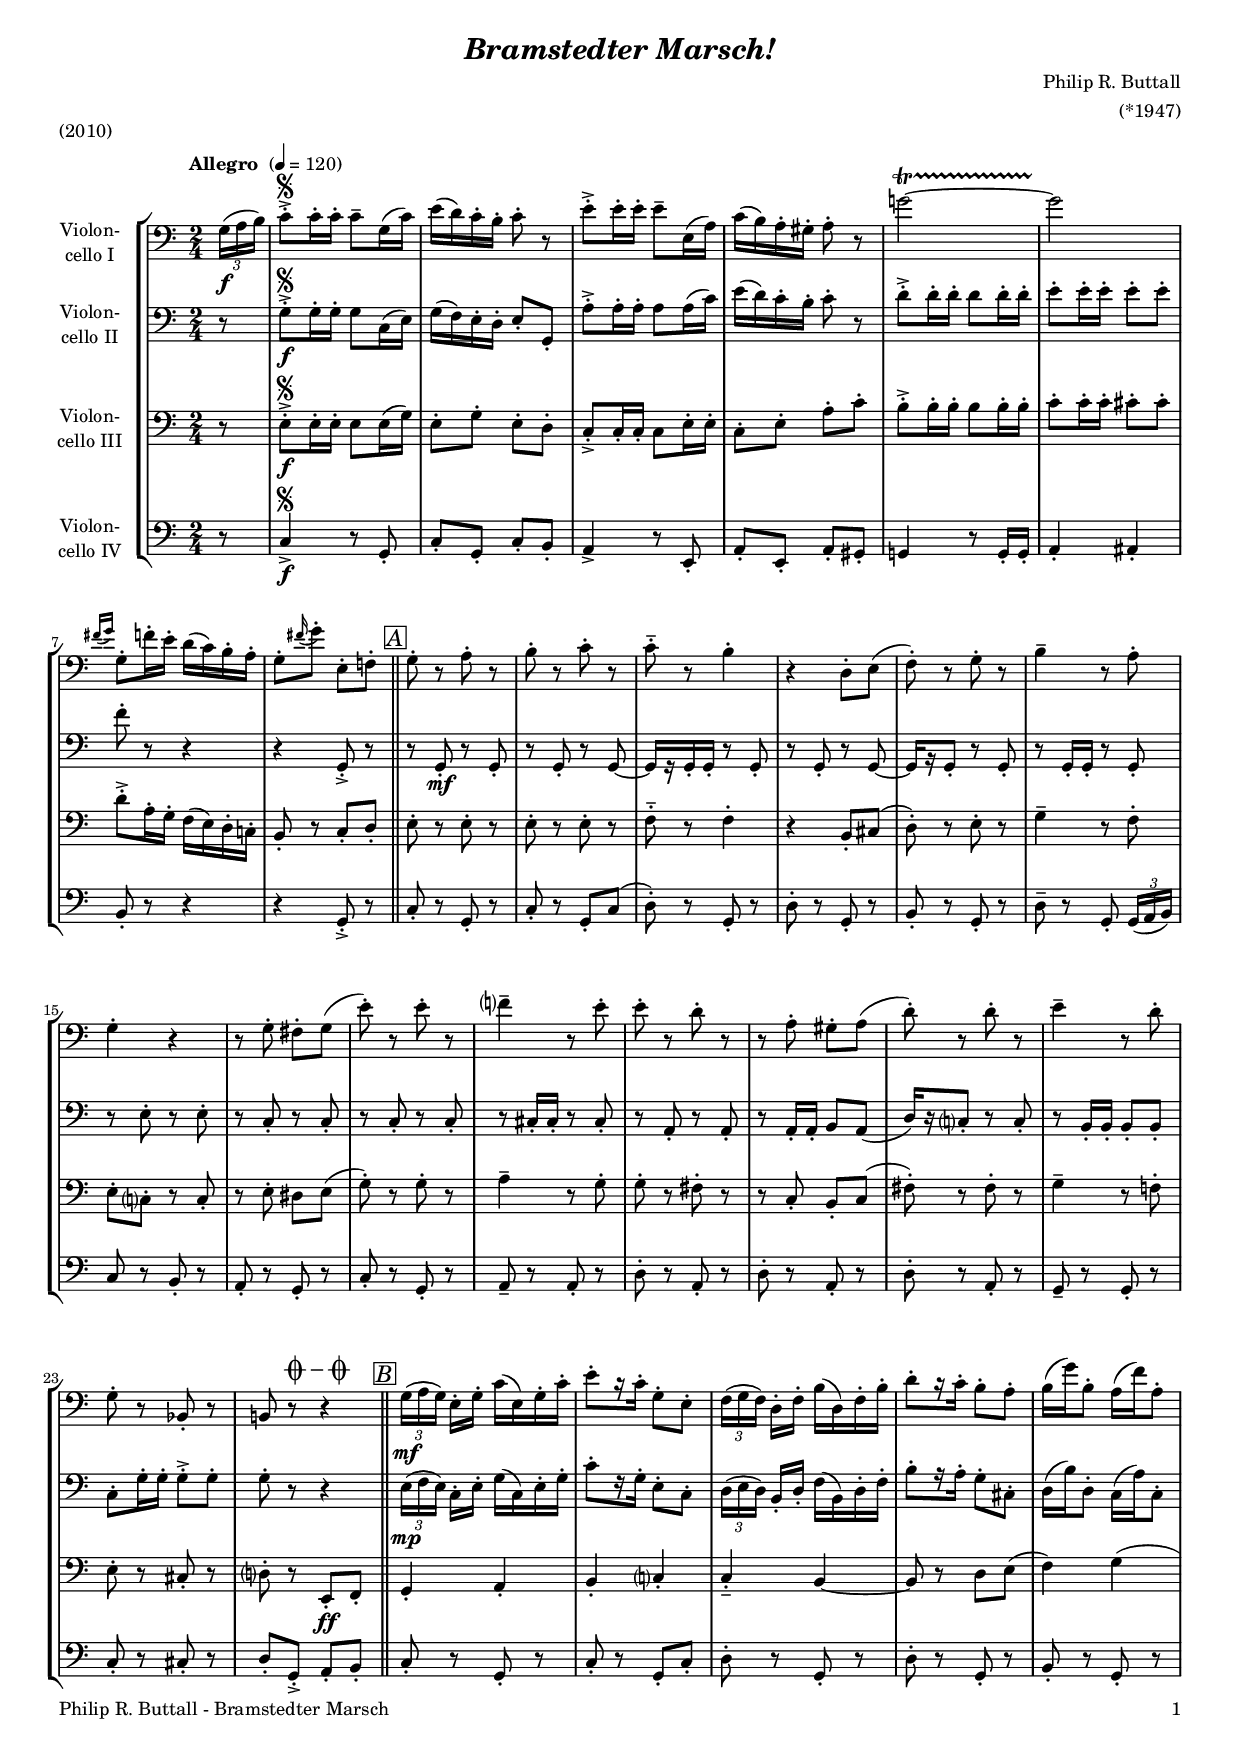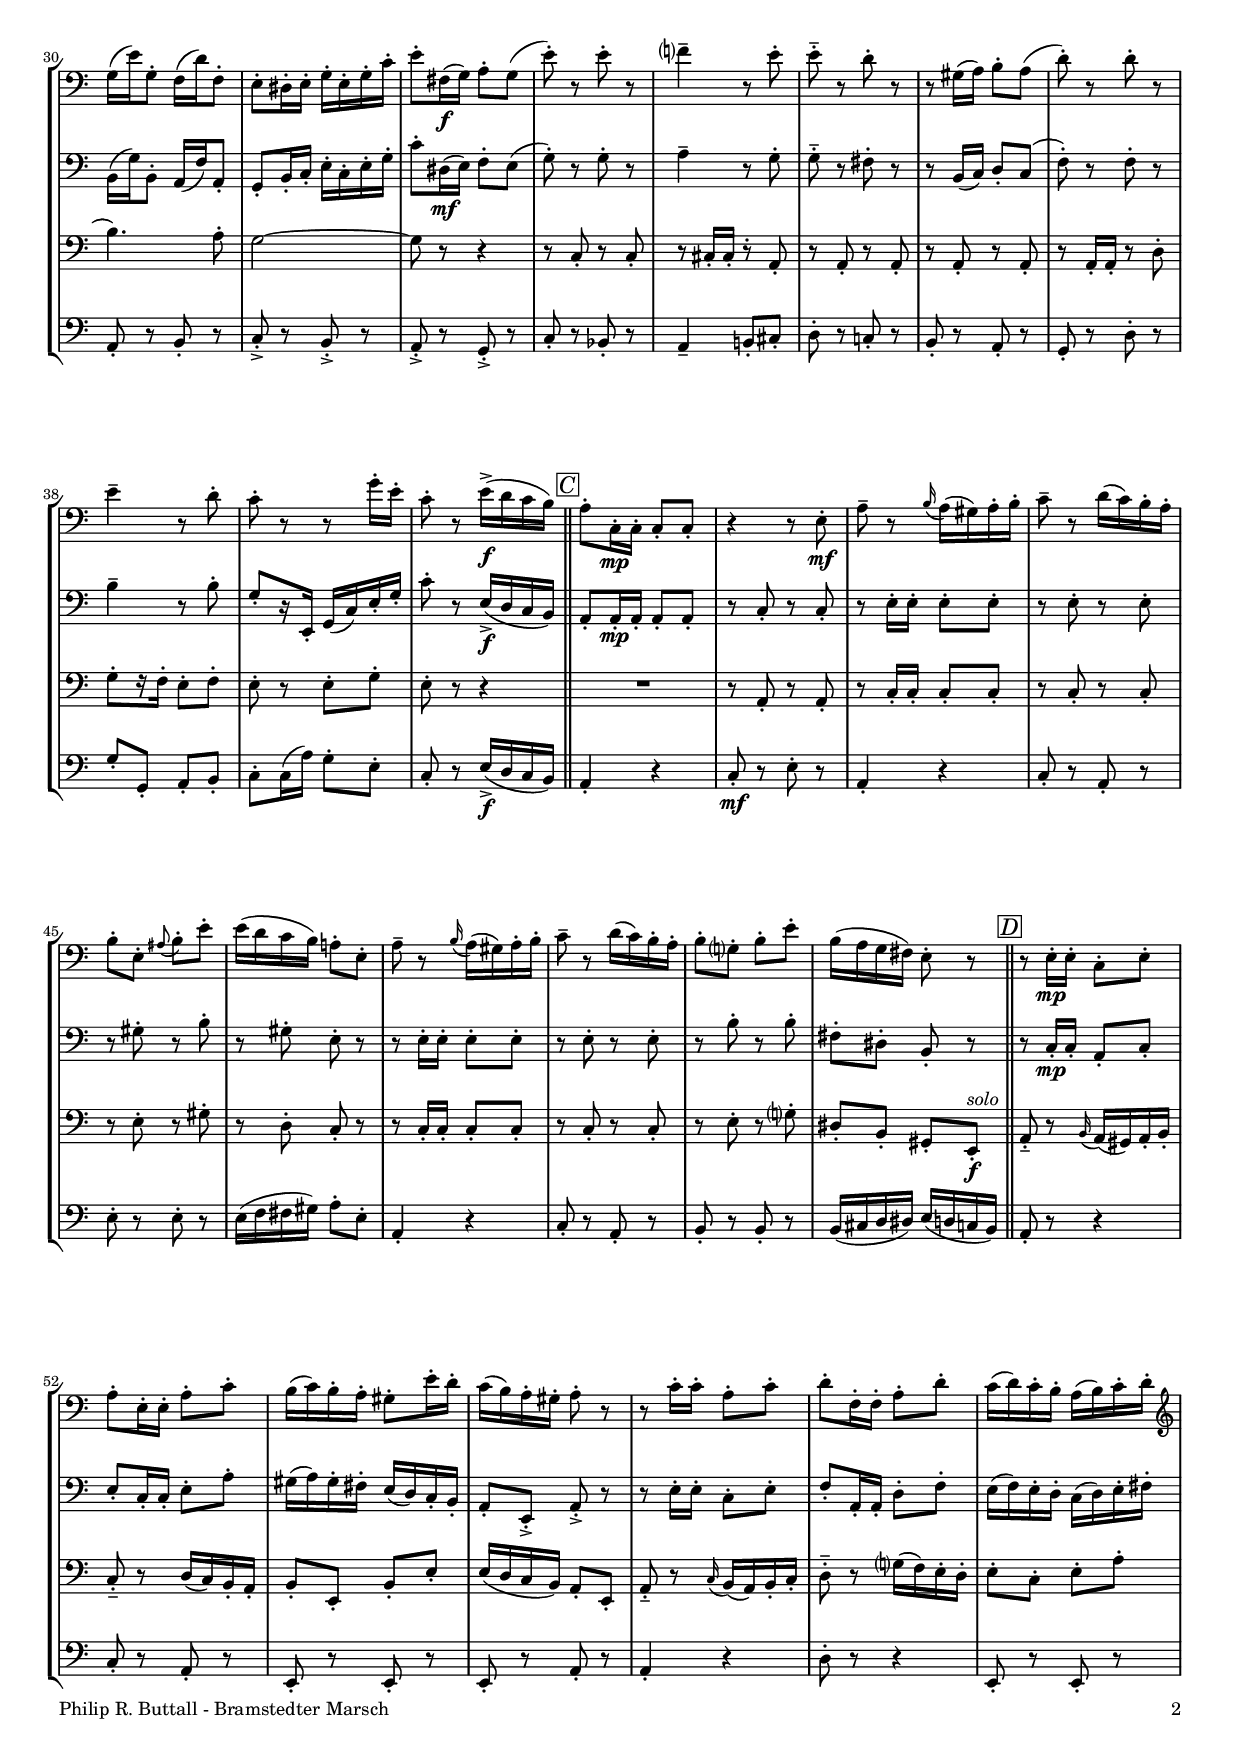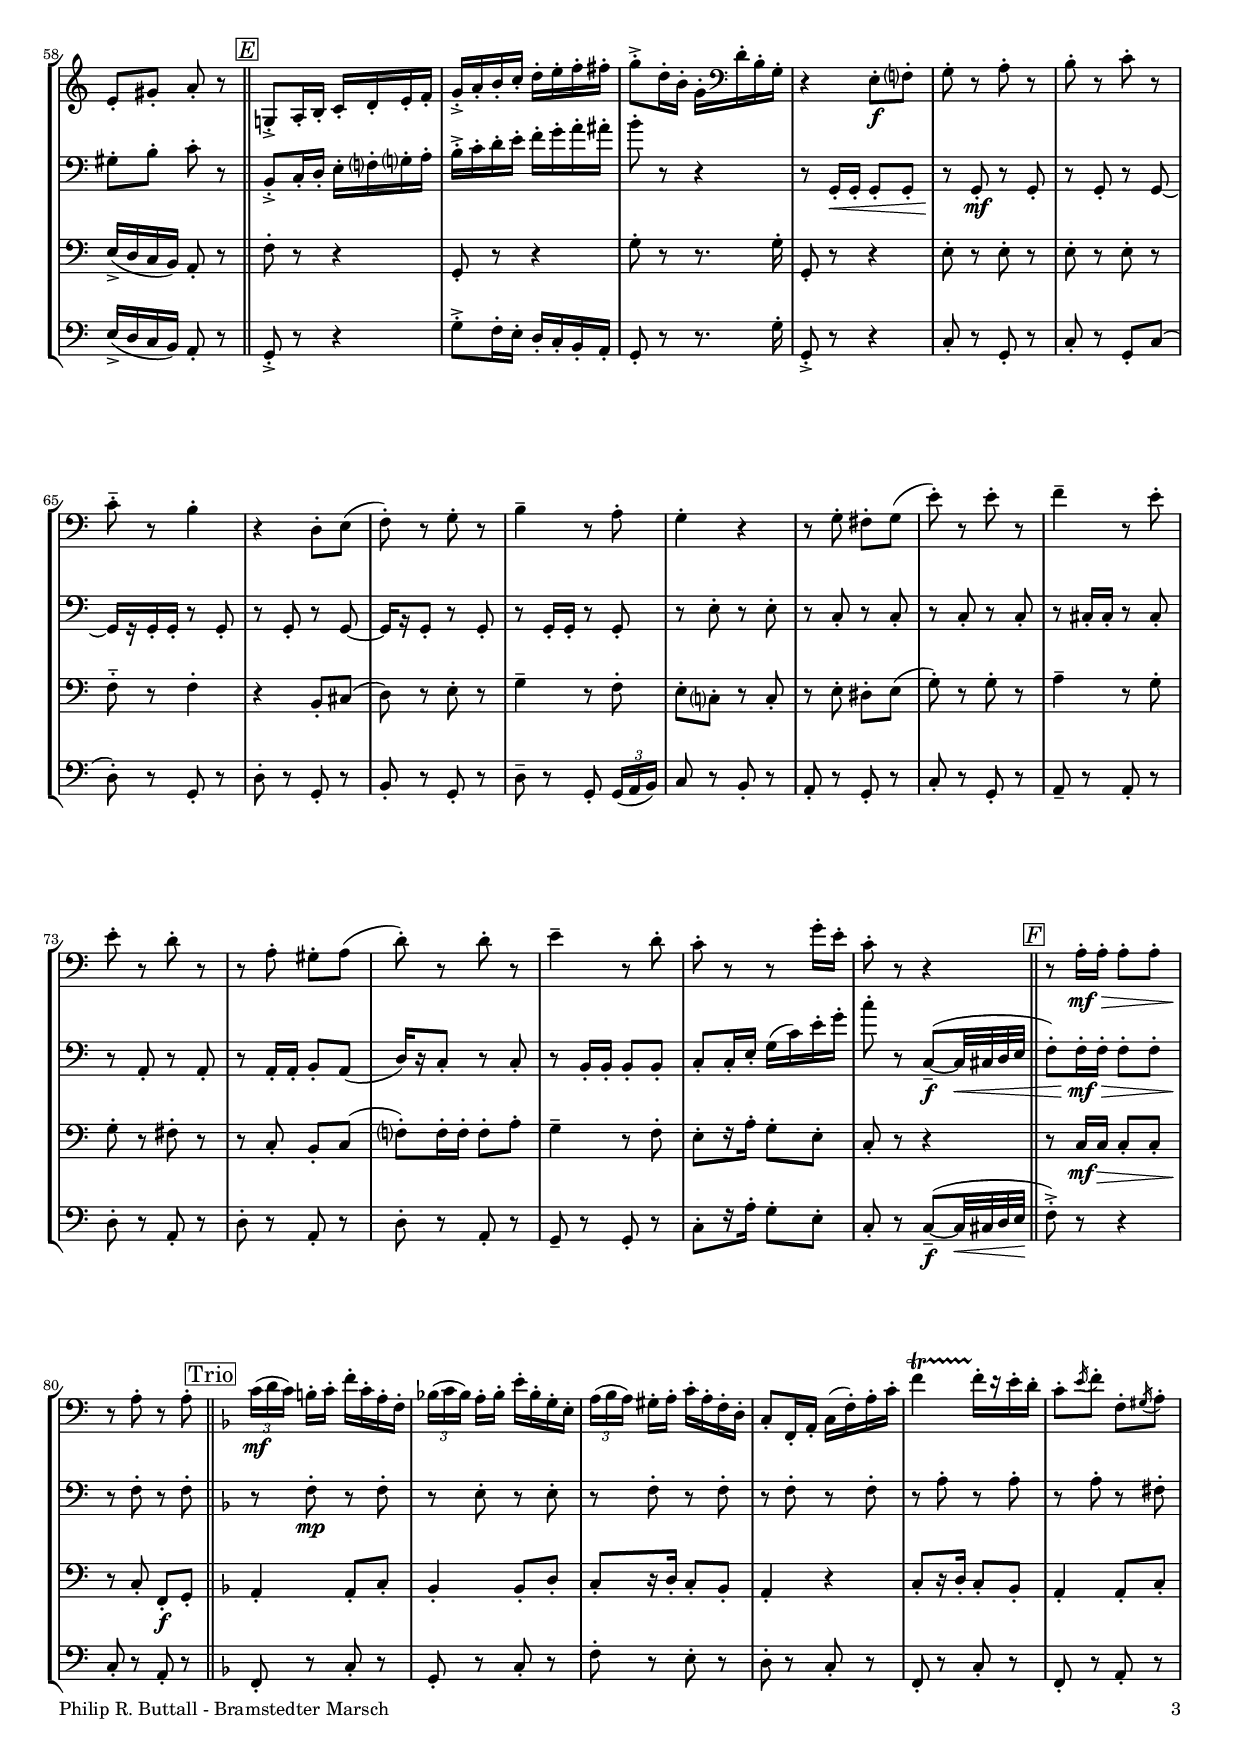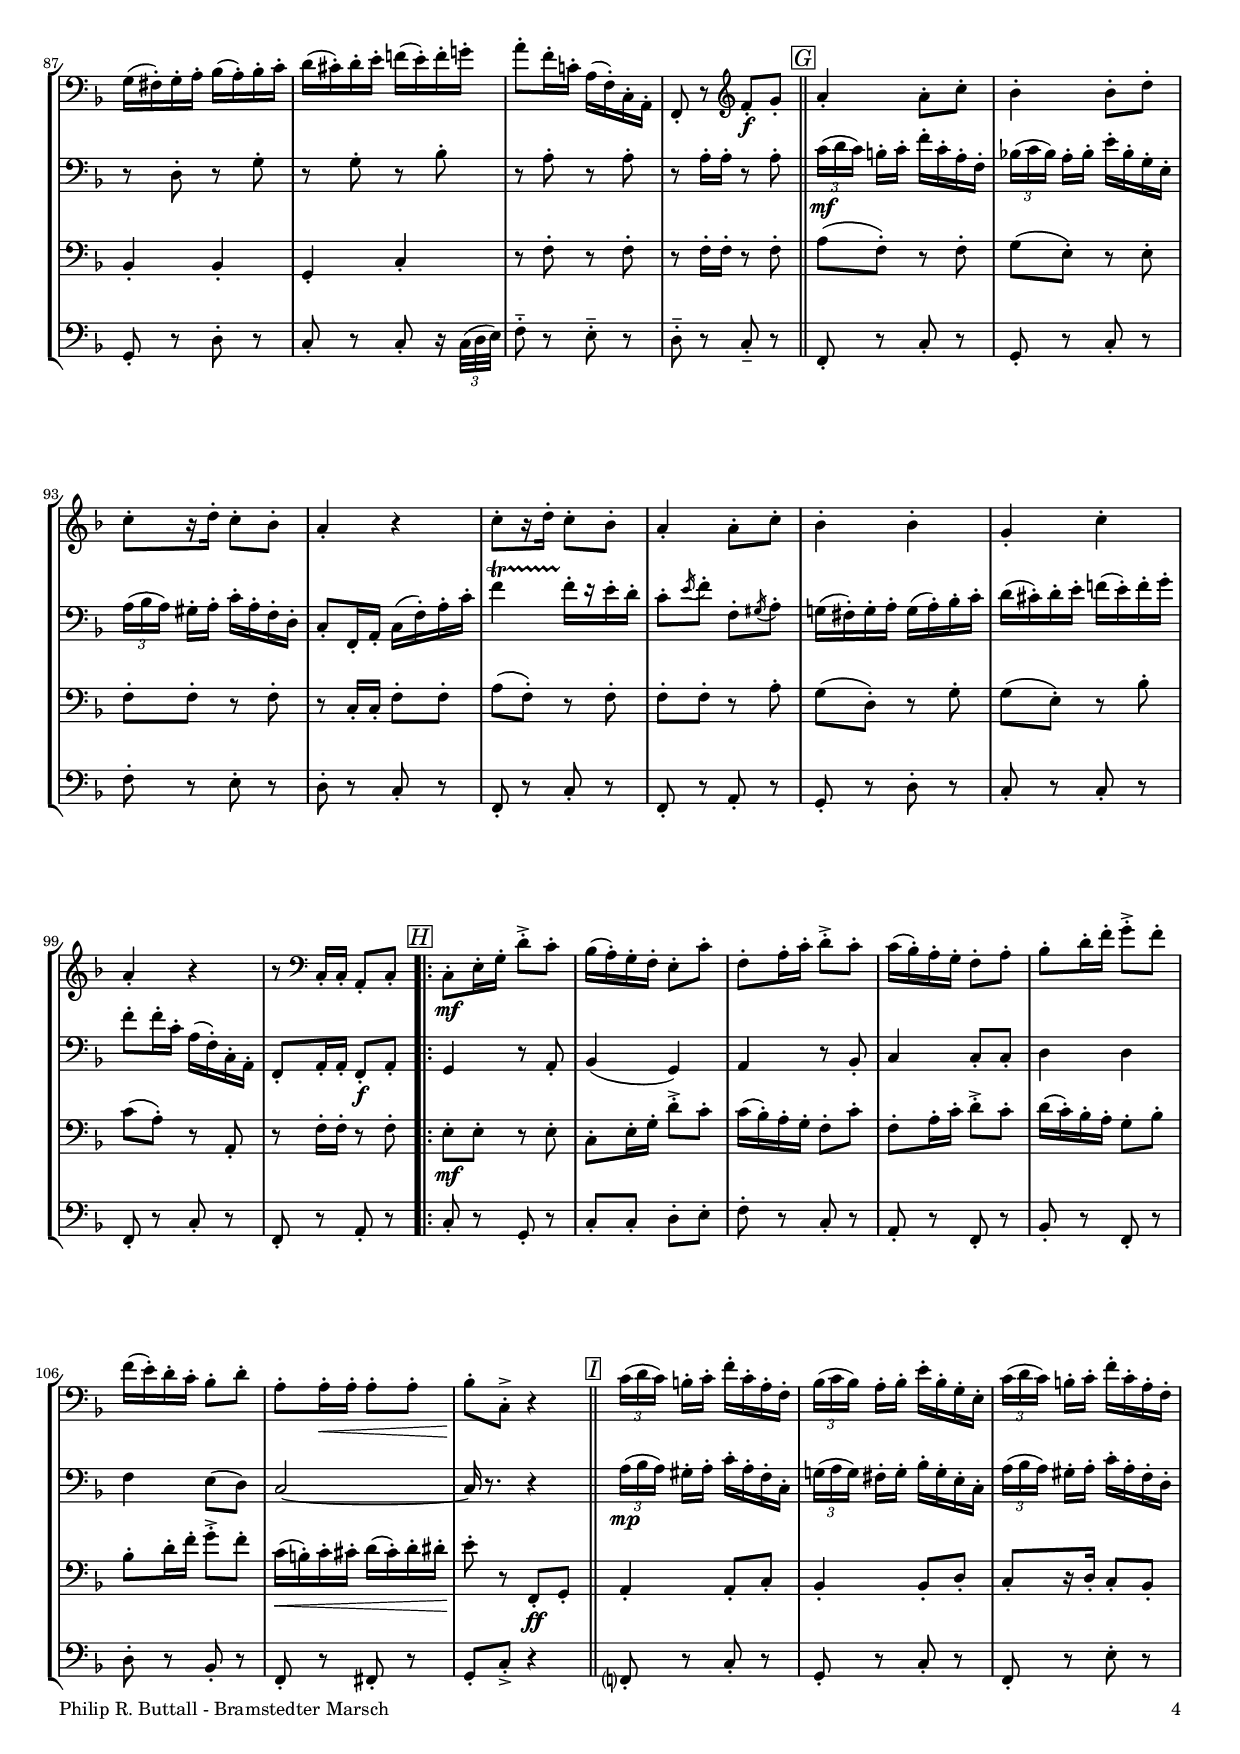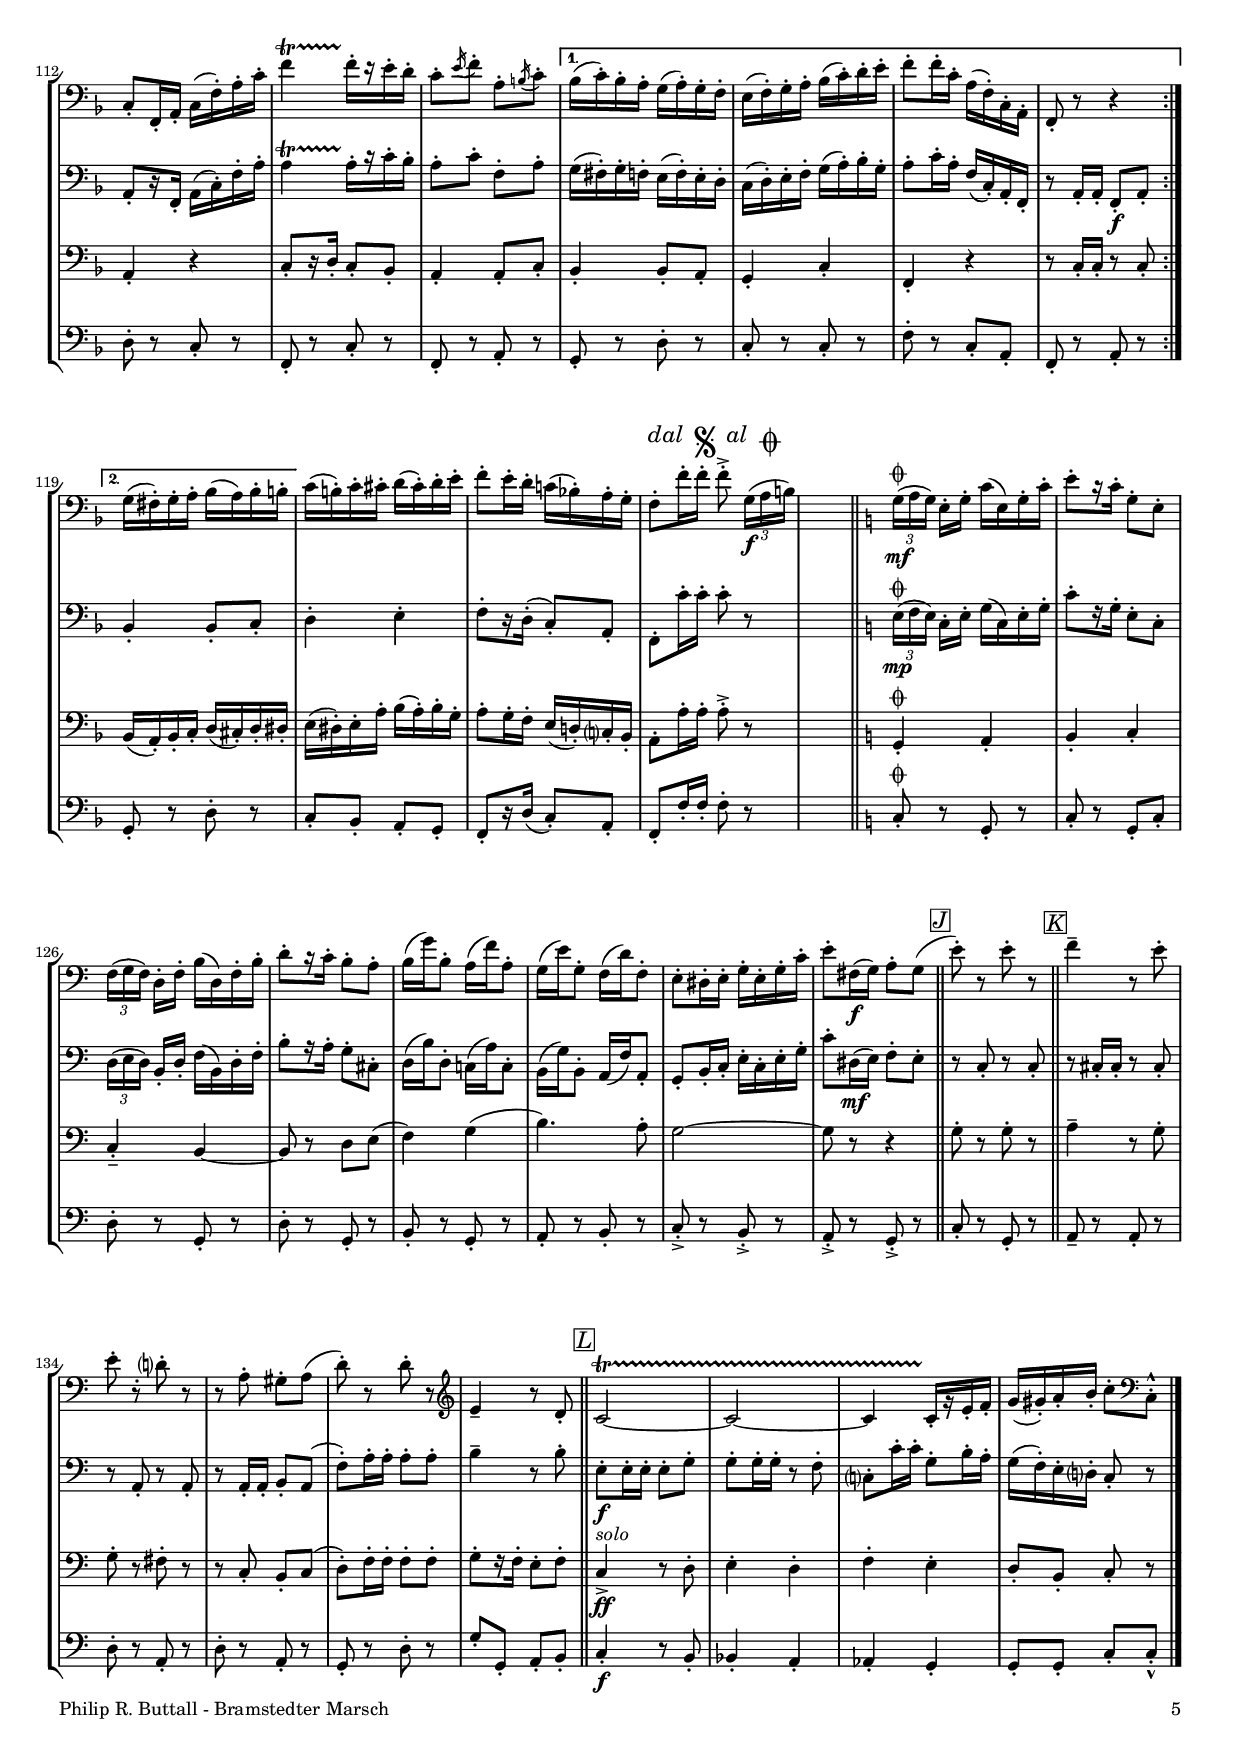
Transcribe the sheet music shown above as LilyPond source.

\version "2.18.2"
\include "deutsch.ly"
  
#(set-global-staff-size 16)

\header {
  title     = \markup \bold \italic "Bramstedter Marsch!"
  composer  = "Philip R. Buttall"
  arranger  = "(*1947)"
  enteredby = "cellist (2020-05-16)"
  piece     = "(2010)"
}

voiceconsts = {
  \key c \major
  \time 2/4
  \clef "bass"
%  \numericTimeSignature
  \compressFullBarRests
  % Set default beaming for all staves
%  \set Timing.beamExceptions = #'()
%  \set Timing.baseMoment     = #(ly:make-moment 1 4)
%  \set Timing.beatStructure  = #'(1 1 1)
  \tempo "Allegro " 4=120
}

micl = "clarinet"
mifl = "flute"
miob = "oboe"
mifh = "french horn"
misx = "tenor sax"
mist = "string ensemble 1"
miba = "cello"

boxa = { \bar "||" \mark \markup \box \italic "A" }
boxb = { \bar "||" \mark \markup \box \italic "B" }
boxc = { \bar "||" \mark \markup \box \italic "C" }
boxd = { \bar "||" \mark \markup \box \italic "D" }
boxe = { \bar "||" \mark \markup \box \italic "E" }
boxf = { \bar "||" \mark \markup \box \italic "F" }
boxg = { \bar "||" \mark \markup \box \italic "G" }
boxh = {           \mark \markup \box \italic "H" }
boxi = { \bar "||" \mark \markup \box \italic "I" }
boxj = { \bar "||" \mark \markup \box \italic "J" }
boxk = { \bar "||" \mark \markup \box \italic "K" }
boxl = { \bar "||" \mark \markup \box \italic "L" }
trio = { \bar "||" \mark \markup \box "Trio" \key f \major }

coco = \mark \markup { \musicglyph #"scripts.coda" \musicglyph #"scripts.tenuto" \musicglyph #"scripts.coda" }
dsac = \mark \markup { \italic "dal " \musicglyph #"scripts.segno" \italic " al " \musicglyph #"scripts.coda" }
prco = { \partial 2 s2 \bar "||" \key c \major }
solo = \markup \italic "solo"

va = \relative c' {
  \voiceconsts

  \partial 8 \tuplet 3/2 8 { g16(\f a h) }
  c8-.->\segno c16-. c-. c8-- g16( c)
  e( d) c-. h-. c8-. r
  e-.-> e16-. e-. e8-- e,16( a)
  c( h) a-. gis-. a8-. r
  g'!2~\startTrillSpan
  g\stopTrillSpan
  \grace { fis16([ g)] } g,8-. f'16-. e-. d( c) h-. a-.

  g8-. \appoggiatura fis'!16 g8-. e,-. f!-. \boxa
  g-. r a-. r
  h-. r c-. r
  c---. r h4-.
  r d,8-. e(
  f)-. r g-. r
  h4-- r8 a-.
  g4-. r
  r8 g-. fis-. g(

  e')-. r e-. r
  f?4-- r8 e-.
  e-. r d-. r
  r a-. gis-. a(
  d)-. r d-. r
  e4-- r8 d-.
  g,-. r b,-. r
  h! r \coco r4 \boxb

  \tuplet 3/2 8 { g'16(\mf a g) } e[-. g]-. c( e,) g-. c-.
  e8[-. r16 c]-. g8-. e-.
  \tuplet 3/2 8 { f16( g f) } d[-. f]-. h( d,) f-. h-.
  d8[-. r16 c]-. h8-. a-.
  h16( g') h,8-. a16( f') a,8-.
  g16( e') g,8-. f16( d') f,8-.
  e-. dis16-. e-. g-. e-. g-. c-.

  e8-. fis,16(\f g) a8-. g(
  e')-. r e-. r
  f?4-- r8 e-.
  e---. r d-. r
  r gis,16( a) h8-. a(
  d)-. r d-. r
  e4-- r8 d-.
  c-. r r g'16-. e-.

  c8-. r e16(->\f d c h) \boxc
  a8-. c,16-.\mp c-. c8-. c-.
  r4 r8 e-.\mf
  a-- r \appoggiatura h16 a( gis) a-. h-.
  c8-- r d16( c) h-. a-.
  h8-. e,-. \appoggiatura ais h-. e-.

  e16( d c h) a!8-. e-.
  a-- r \appoggiatura h16 a( gis) a-. h-.
  c8-- r d16( c) h-. a-.
  h8-. g?-. h-. e-.
  h16( a g fis) e8-. r \boxd

  r e16-.\mp e-. c8-. e-.
  a-. e16-. e-. a8-. c-.
  h16( c) h-. a-. gis8-. e'16-. d-.
  c( h) a-. gis-. a8-. r
  r c16-. c-. a8-. c-.
  d-. f,16-. f-. a8-. d-.
  c16( d) c-. h-. a( h) c-. d-. \clef "treble"

  e8-. gis-. a-. r \boxe
  g,!-.-> a16-. h-. c-. d-. e-. f-.
  g-.-> a-. h-. c-. d-. e-. f-. fis-.
  g8-.-> d16-. h-. g-. \clef "bass" d-. h-. g-.
  r4 e8-.\f f?-.
  g-. r a-. r
  h-. r c-. r

  c---. r h4-.
  r d,8-. e(
  f)-. r g-. r
  h4-- r8 a-.
  g4-. r
  r8 g-. fis-. g(
  e')-. r e-. r

  f4-- r8 e-.
  e-. r d-. r
  r a-. gis-. a(
  d)-. r d-. r
  e4-- r8 d-.
  c-. r r g'16-. e-.
  c8-. r r4 \boxf

  r8 a16-.\mf\> a-. a8-. a-.
  r\! a-. r a-. \trio
  \tuplet 3/2 8 { c16(\mf d c) } h[-. c]-. f-. c-. a-. f-.
  \tuplet 3/2 8 { b!( c b) } a[-. b]-. e-. b-. g-. e-.
  \tuplet 3/2 8 { a( b a) } gis[-. a]-. c-. a-. f-. d-.
  c8-. f,16-. a-. c( f)-. a-. c-.

  f4\startTrillSpan f16[-.\stopTrillSpan r e-. d]-.
  c8-. \acciaccatura e16 f8-. f,-. \acciaccatura gis16 a8-.
  g16( fis)-. g-. a-. b( a)-. b-. c-.
  d( cis)-. d-. e-. f!( e)-. f-. g!-.
  a8-. f16-. c!-. a( f)-. c-. a-.
  f8-. r \clef "treble" f''-.\f g-. \boxg

  a4-. a8-. c-.
  b4-. b8-. d-.
  c[-. r16 d]-. c8-. b-.
  a4-. r
  c8[-. r16 d]-. c8-. b-.
  a4-. a8-. c-.
  b4-. b-.
  g-. c-.
  a-. r
  r8 \clef "bass" c,,16-. c-. a8-. c-.
  
  \repeat volta 2 {
    \boxh c-.\mf e16-. g-. d'8-.-> c-.
    b16( a)-. g-. f-. e8-. c'-.
    f,-. a16-. c-. d8-.-> c-.
    c16( b)-. a-. g-. f8-. a-.
    b-. d16-. f-. g8-.-> f-.
    f16( e)-. d-. c-. b8-. d-.
    a-. a16-.\< a-. a8-. a-. b-.\! c,-.-> r4 \boxi

    \tuplet 3/2 8 { c'16( d c) } h[-. c]-. f-. c-. a-. f-.
    \tuplet 3/2 8 { b( c b) } a[-. b]-. e-. b-. g-. e-.
    \tuplet 3/2 8 { c'( d c) } h[-. c]-. f-. c-. a-. f-.
    c8-. f,16-. a-. c( f)-. a-. c-.
    f4\startTrillSpan f16[-.\stopTrillSpan r e-. d]-.
    c8-. \acciaccatura e16 f8-. a,-. \acciaccatura h16 c8-.
  }
  \alternative {
    { b16( c)-. b-. a-. g( a)-. g-. f-. | e( f)-. g-. a-. b( c)-. d-. e-. | f8-. f16-. c-. a( f)-. c-. a-. | f8-. r r4 }
    { g'16( fis)-. g-. a-. b( a) b-. h-. }
  }
  c( h)-. c-. cis-. d( cis)-. d-. e-.

  f8-. e16-. d-. c!( b!)-. a-. g-.
  f8-. f'16-. f-. \dsac f8-.-> \noBeam \tuplet 3/2 8 { g,16(\f a h) }
  \prco \tuplet 3/2 8 { g(\mf\coda a g) } e[-. g]-. c( e,) g-. c-.
  e8[-. r16 c]-. g8-. e-.

  \tuplet 3/2 8 { f16( g f) } d[-. f]-. h( d,) f-. h-.
  d8[-. r16 c]-. h8-. a-.
  h16( g') h,8-. a16( f') a,8-.
  g16( e') g,8-. f16( d') f,8-.
  e-. dis16-. e-. g-. e-.  g-. c-.
  e8-. fis,16(\f g) a8-. g( \boxj

  e')-. r e-. r \boxk
  f4-- r8 e-.
  e-. r-. d?-. r
  r a-. gis-. a(
  d)-. r d-. r \clef "treble"
  e4-- r8 d-. \boxl

  c2~\startTrillSpan
  c~
  c4 c16[-.\stopTrillSpan r e-. f]-.
  g( gis)-. a-. h-. c8-. \clef "bass" c,,-.-^ \bar "|."
}

vb = \relative c' {
  \voiceconsts

  \partial 8 r8
  g-.->\f\segno g16-. g-. g8 c,16( e)
  g( f) e-. d-. e8-. g,-.
  a'-.-> a16-. a-. a8 a16( c)
  e( d) c-. h-. c8-. r
  d-.-> d16-. d-. d8 d16-. d-.
  e8-. e16-. e-. e8-. e-.
  f-. r r4

  r g,,8-.-> r \boxa
  r g-.\mf r g-.
  r g-. r g~
  g16[ r g-. g]-. r8 g-.
  r g-. r g~
  g16[ r g8]-. r g-.
  r g16-. g-. r8 g-.
  r e'-. r e-.

  r c-. r c-.
  r c-. r c-.
  r cis16-. cis-. r8 cis-.
  r a-. r a-.
  r a16-. a-. h8 a(
  d16)[ r c?8]-. r c-.
  r h16-. h-. h8-. h-.
  c-. g'16-. g-. g8-.-> g-.

  g-. r \coco r4 \boxb
  \tuplet 3/2 8 { e16(\mp f e) } c[-. e]-. g( c,) e-. g-.
  c8[-. r16 g]-. e8-. c-.
  \tuplet 3/2 8 { d16( e d) } h[-. d]-. f( h,) d-. f-.
  h8[-. r16 a]-. g8-. cis,-.
  d16( h') d,8-. c16( a') c,8-.
  h16( g') h,8-. a16( f') a,8-.

  g-. h16-. c-. e-. c-. e-. g-.
  c8-. dis,16(\mf e) f8-. e(
  g)-. r g-. r
  a4-- r8 g-.
  g---. r fis-. r
  r h,16( c) d8-. c(
  f)-. r f-. r
  h4-- r8 h-.

  g[-. r16 e,]-. g( c) e-. g-.
  c8-. r e,16(->\f d c h) \boxc
  a8-. a16-.\mp a-. a8-. a-.
  r c-. r c-.
  r e16-. e-. e8-. e-.
  r e-. r e-.

  r gis-. r h-.
  r gis-. e-. r
  r e16-. e-. e8-. e-.
  r e-. r e-.
  r h'-. r h-.
  fis-. dis-. h-. r \boxd

  r c16-.\mp c-. a8-. c-.
  e-. c16-. c-. e8-. a-.
  gis16( a) gis-. fis-. e( d) c-. h-.
  a8-. e-.-> a-.-> r
  r e'16-. e-. c8-. e-.
  f-. a,16-. a-. d8-. f-.
  e16( f) e-. d-. c( d) e-. fis-.

  gis8-. h-. c-. r \boxe
  h,-.-> c16-. d-. e-. f?-. g?-. a-.
  h-.-> c-. d-. e-. f-. g-.  a-. ais-.
  h8-. r r4
  r8 g,,16-.\< g-. g8-. g-.
  r\! g-.\mf r g-.
  r g-. r g~

  g16[ r g-. g]-. r8 g-.
  r g-. r g~
  g16[ r g8]-. r g-.
  r g16-. g-. r8 g-.
  r e'-. r e-.
  r c-. r c-.
  r c-. r c-.

  r cis16-. cis-. r8 cis-.
  r a-. r a-.
  r a16-. a-. h8-. a(
  d16)[ r c8]-. r c-.
  r h16-. h-. h8-. h-.
  c-. c16-. e-. g( c) e-. g-.
  c8-. r c,,(~--\f c32\< cis d e \boxf

  f8)-. f16-.\mf\> f-. f8-. f-.
  r\! f-. r f-. \trio
  r f-.\mp r f-.
  r e-. r e-.
  r f-. r f-.
  r f-. r f-.
  r a-. r a-.
  r a-. r fis-.

  r d-. r g-.
  r g-. r b-.
  r a-. r a-.
  r a16-. a-. r8 a-. \boxg
  \tuplet 3/2 8 { c16(\mf d c) } h[-. c]-. f-. c-. a-. f-.
  \tuplet 3/2 8 { b!(c b) } a[-. b]-. e-. b-. g-. e-.
  \tuplet 3/2 8 { a( b a) } gis[-. a]-. c-. a-. f-. d-.

  c8-. f,16-. a-. c( f)-. a-. c-.
  f4\startTrillSpan f16[-.\stopTrillSpan r e-. d]-.
  c8-. \acciaccatura e16 f8-. f,-. \acciaccatura gis16 a8-.
  g!16( fis)-. g-. a-. g( a)-. b-. c-.
  d( cis)-. d-. e-. f!( e)-. f-. g-.
  f8-. f16-. c-. a( f)-. c-. a-.

  f8-. a16-. a-. f8-.\f a-.
  \repeat volta 2 {
    \boxh g4 r8 a-.
    b4( g)
    a r8 b-.
    c4 c8-. c-.
    d4 d
    f e8( d)
    c2~
    c16 r8. r4 \boxi

    \tuplet 3/2 8 { a'16(\mp b a) } gis[-. a]-. c-. a-. f-. c-.
    \tuplet 3/2 8 { g'!( a g) } fis[-. g]-. b-. g-. e-. c-.
    \tuplet 3/2 8 { a'( b a) } gis[-. a]-. c-. a-. f-. d-.
    a8[-. r16 f]-. a( c)-. f-. a-.
    a4\startTrillSpan a16[-.\stopTrillSpan r c-. b]-.
    a8-. c-. f,-. a-.
  }
  \alternative {
    { g16( fis)-. g-. f-. e( f)-. e-. d-. | c( d)-. e-. f-. g( a)-. b-. g-. | a8-. c16-. a-. f( c)-. a-. f-. | r8 a16-. a-. f8-.\f a-. }
    { b4-. b8-. c-. }
  }
  d4-. e-.
  f8[-. r16 d](-. c8)-. a-.

  f-. c''16-. c-. \dsac c8-. r
  \prco \tuplet 3/2 8 { e,16(\mp\coda f e) } c[-. e]-. g( c,) e-. g-.
  c8[-. r16 g]-. e8-. c-.
  \tuplet 3/2 8 { d16( e d) } h[-. d]-. f( h,) d-. f-.

  h8[-. r16 a]-. g8-. cis,-.
  d16( h') d,8-. c!16( a') c,8-.
  h16( g') h,8-. a16( f') a,8-.
  g-. h16-. c-. e-. c-. e-. g-.
  c8-. dis,16(\mf e) f8-. e-. \boxj

  r c-. r c-. \boxk
  r cis16-. cis-. r8 cis-.
  r a-. r a-.
  r a16-. a-. h8-. a(
  f')-. a16-. a-. a8-. a-.
  h4-- r8 h-. \boxl

  e,-.\f e16-. e-. e8-. g-.
  g-. g16-. g-. r8 f-.
  c?-. c'16-. c-. g8-. h16-. a-.
  g( f)-. e-. d?-. c8-. r \bar "|."
}

vc = \relative c {
  \voiceconsts

  \partial 8 r8
  e-.->\f\segno e16-. e-. e8 e16( g)
  e8-. g-. e-. d-.
  c-.-> c16-. c-. c8 e16-. e-.
  c8-. e-. a-. c-.
  h-.-> h16-. h-. h8 h16-. h-.
  c8-. c16-. c-. cis8-. cis-.

  d-.-> a16-. g-. f( e) d-. c!-.
  h8-. r c-. d-. \boxa
  e-. r e-. r
  e-. r e-. r
  f---. r f4-.
  r h,8-. cis(
  d)-. r e-. r
  g4-- r8 f-.

  e-. c?-. r c-.
  r e-. dis e(
  g)-. r g-. r
  a4-- r8 g-.
  g-. r fis-. r
  r c-. h-. c(
  fis)-. r fis-. r
  g4-- r8 f!-.

  e-. r cis-. r
  d?-. r \coco e,-.\ff f-. \boxb
  g4-. a-.
  h-. c?-.
  c---. h~
  h8 r d e(
  f4) g(
  h4.) a8-.
  g2~
  g8 r r4

  r8 c,-. r c-.
  r cis16-. cis-. r8-. a-.
  r a-. r a-.
  r a-. r a-.
  r a16-. a-. r8 d-.
  g[-. r16 f]-. e8-. f-.
  e-. r e-. g-.
  e-. r r4 \boxc

  R2
  r8 a,-. r a-.
  r c16-. c-. c8-. c-.
  r c-. r c-.
  r e-. r gis-.
  r d-. c-. r
  r c16-. c-. c8-. c-.
  r c-. r c-.

  r e-. r g?-.
  dis-. h-. gis-. e-.\f^\solo \boxd
  a---. r \appoggiatura h16 a( gis) a-. h-.
  c8---. r d16( c) h-. a-.
  h8-. e,-. h'-. e-.

  e16( d c h) a8-. e-.
  a---. r \appoggiatura c16 h( a) h-. c-.
  d8---. r g?16( f) e-. d-.
  e8-. c-. e-. a-.
  e16(-> d c h) a8-. r \boxe

  f'-. r r4
  g,8-. r r4
  g'8-. r r8. g16-.
  g,8-. r r4
  e'8-. r e-. r
  e-. r e-. r
  f---. r f4-.
  r h,8-. cis(

  d) r e-. r
  g4-- r8 f-.
  e-. c?-. r c-.
  r e-. dis-. e(
  g)-. r g-. r
  a4-- r8 g-.
  g-. r fis-. r

  r8 c-. h-. c(
  f?)-. f16-. f-. f8-. a-.
  g4-- r8 f-.
  e[-. r16 a]-. g8-. e-.
  c-. r r4 \boxf

  r8 c16\mf c\> c8-. c-.
  r\! c-. f,-.\f g-. \trio
  a4-. a8-. c-.
  b4-. b8-. d-.
  c[-. r16 d]-. c8-. b-.
  a4-. r
  c8[-. r16 d]-. c8-. b-.
  a4-. a8-. c-.

  b4-. b-.
  g-. c-.
  r8 f-. r f-.
  r f16-. f-. r8 f-. \boxg
  a( f)-. r f-.
  g( e)-. r e-.
  f-. f-. r f-.

  r c16-. c-. f8-. f-.
  a( f)-. r f-.
  f-. f-. r a-.
  g( d)-. r g-.
  g( e)-. r b'-.
  c( a)-. r a,-.
  r f'16-. f-. r8 f-.

  \repeat volta 2 {
    \boxh e-.\mf e-. r e-.
    c-. e16-. g-. d'8-.-> c-.
    c16( b)-. a-. g-. f8-. c'-.
    f,-. a16-. c-. d8-.-> c-.
    d16( c)-. b-. a-. g8-. b-.
    b-. d16-. f-. g8-.-> f-.
    c16(\< h)-. c-. cis-. d( cis)-. d-. dis-.

    e8-.\! r f,,-.\ff g-. \boxi
    a4-. a8-. c-.
    b4-. b8-. d-.
    c[-. r16 d]-. c8-. b-.
    a4-. r
    c8[-. r16 d]-. c8-. b-.
    a4-. a8-. c-.
  }
  \alternative {
    { b4-. b8-. a-. | g4-. c-. | f,-. r | r8 c'16-. c-. r8 c-. }
    { b16( a)-. b-. c-. d( cis)-. d-. dis-. }
  }
  e( dis)-. e-. a-. b( a)-. b-. g-.
  a8-. g16-. f-. e( d!)-. c?-. b-.

  a8-. a'16-. a-. \dsac a8-.-> r
  \prco g,4-.\coda a-.
  h-. c-.
  c---. h~
  h8 r d e(
  f4) g(
  h4.) a8-.

  g2~
  g8 r r4 \boxj
  g8-. r g-. r \boxk
  a4-- r8 g-.
  g-. r fis-. r
  r c-. h-. c(
  d)-. f16-. f-. f8-. f-.
  g[-. r16 f]-. e8-. f-. \boxl

  c4->^\solo\ff r8 d-.
  e4-. d-.
  f-. e-.
  d8-. h-. c-. r \bar "|."
}

vd = \relative c {
  \voiceconsts

  \partial 8 r8
  c4->\f\segno r8 g-.
  c-. g-. c-. h-.
  a4-> r8 e-.
  a-. e-. a-. gis-.
  g!4 r8 g16-. g-.
  a4-. ais-.
  h8-. r r4
  r g8-.-> r \boxa

  c-. r g-. r
  c-. r g-. c(
  d)-. r g,-. r
  d'-. r g,-. r
  h-. r g-. r
  d'-- r g,-. \noBeam \tuplet 3/2 8 { g16( a h) }
  c8 r h-. r

  a-. r g-. r
  c-. r g-. r
  a-- r a-. r
  d-. r a-. r
  d-. r a-. r
  d-. r a-. r
  g-- r g-. r
  c-. r cis-. r

  d-. g,-.-> \coco a-. h-. \boxb
  c-. r g-. r
  c-. r g-. c-.
  d-. r g,-. r
  d'-. r g,-. r
  h-. r g-. r
  a-. r h-. r
  c-.-> r h-.-> r

  a-.-> r g-.-> r
  c-. r b-. r
  a4-- h!8-. cis-.
  d-. r c!-. r
  h-. r a-. r
  g-. r d'-. r
  g-. g,-. a-. h-.
  c-. c16( a')  g8-. e-.

  c-. r e16(->\f d c h) \boxc
  a4-. r
  c8-.\mf r e-. r
  a,4-. r
  c8-. r a-. r
  e'-. r e-. r
  e16( f fis gis) a8-. e-.
  a,4-. r

  c8-. r a-. r
  h-. r h-. r
  h16( cis d dis) e( d c h) \boxd
  a8-. r r4
  c8-. r a-. r
  e-. r e-. r
  e-. r a-. r

  a4-. r
  d8-. r r4
  e,8-. r e-. r
  e'16(-> d c h) a8-. r \boxe
  g-.-> r r4
  g'8-.-> f16-. e-. d-. c-. h-. a-.
  g8-. r r8. g'16-.
  g,8-.-> r r4

  c8-. r g-. r
  c-. r g-. c(
  d)-. r g,-. r
  d'-. r g,-. r
  h-. r g-. r
  d'-- r g,-. \tuplet 3/2 8 { g16([ a h]) }
  c8 r h-. r

  a-. r g-. r
  c-. r g-. r
  a-- r a-. r
  d-. r a-. r
  d-. r a-. r
  d-. r a-. r
  g-- r g-. r
  c[-. r16 a']-. g8-. e-.

  c-. r c8(~--\f c32\< cis d e\! \boxf
  f8)-.-> r r4
  c8-. r a-. r \trio
  f-. r c'-. r
  g-. r c-. r
  f-. r e-. r
  
  d-. r c-. r
  f,-. r c'-. r
  f,-. r a-. r
  g-. r d'-. r
  c-. r c-. r16 \tuplet 3/2 16 { c32( d e) }
  f8---. r e---. r
  d---. r c---. r \boxg

  f,-. r c'-. r
  g-. r c-. r
  f-. r e-. r
  d-. r c-. r
  f,-. r c'-. r
  f,-. r a-. r
  g-. r d'-. r
  c-. r c-. r

  f,-. r c'-. r
  f,-. r a-. r
  \repeat volta 2 {
    \boxh c-. r g-. r
    c-. c-. d-. e-.
    f-. r c-. r
    a-. r f-. r
    b-. r f-. r
    d'-. r b-. r

    f-. r fis-. r
    g-. c-.-> r4 \boxi
    f,?8-. r c'-. r
    g-. r c-. r
    f,-. r e'-. r
    d-. r c-. r
    f,-. r c'-. r
    f,-. r a-. r
  }
  \alternative {
    { g-. r d'-. r | c-. r c-. r | f-. r c-. a-. | f-. r a-. r }
    { g-. r d'-. r }
  }
  c-. b-. a-. g-.
  f[-. r16 d']( c8)-. a-.

  f-. f'16-. f-. \dsac f8-. r
  \prco c-.\coda r g-. r
  c-. r g-. c-.
  d-. r g,-. r

  d'-. r g,-. r
  h-. r g-. r
  a-. r h-. r
  c-.-> r h-.-> r
  a-.-> r g-.-> r \boxj

  c-. r g-. r \boxk
  a-- r a-. r
  d-. r a-. r
  d-. r a-. r
  g-. r d'-. r
  g-. g,-. a-. h-. \boxl

  c4-.\f r8 h-.
  b4-. a-.
  as-. g-.
  g8-. g-. c-. c-.-^ \bar "|."
}


music = \new StaffGroup <<
      \new Staff {
	\set Staff.midiInstrument = \miba
	\set Staff.instrumentName = \markup \center-column { "Violon-" "cello I" }
	\transpose c c { \va }
      }

      \new Staff {
	\set Staff.midiInstrument = \miba
	\set Staff.instrumentName = \markup \center-column { "Violon-" "cello II" }
	\transpose c c { \vb }
      }

      \new Staff {
	\set Staff.midiInstrument = \miba
	\set Staff.instrumentName = \markup \center-column { "Violon-" "cello III" }
	\transpose c c { \vc }
      }

      \new Staff {
	\set Staff.midiInstrument = \miba
	\set Staff.instrumentName = \markup \center-column { "Violon-" "cello IV" }
	\transpose c c { \vd }
      }
>>

\book {
   \paper {
    print-page-number = ##t
    print-first-page-number = ##t
    ragged-last-bottom = ##f
    oddHeaderMarkup = \markup \null
    evenHeaderMarkup = \markup \null
    oddFooterMarkup = \markup {
      \fill-line {
        \on-the-fly #print-page-number-check-first
        "Philip R. Buttall - Bramstedter Marsch" \fromproperty #'page:page-number-string
      }
    }
    evenFooterMarkup = \oddFooterMarkup
  } \score {
    \music
    \layout {}
  }

  \score {
    \unfoldRepeats \music

    \midi {
      \context {
        \Score
      }
    }
  }
}